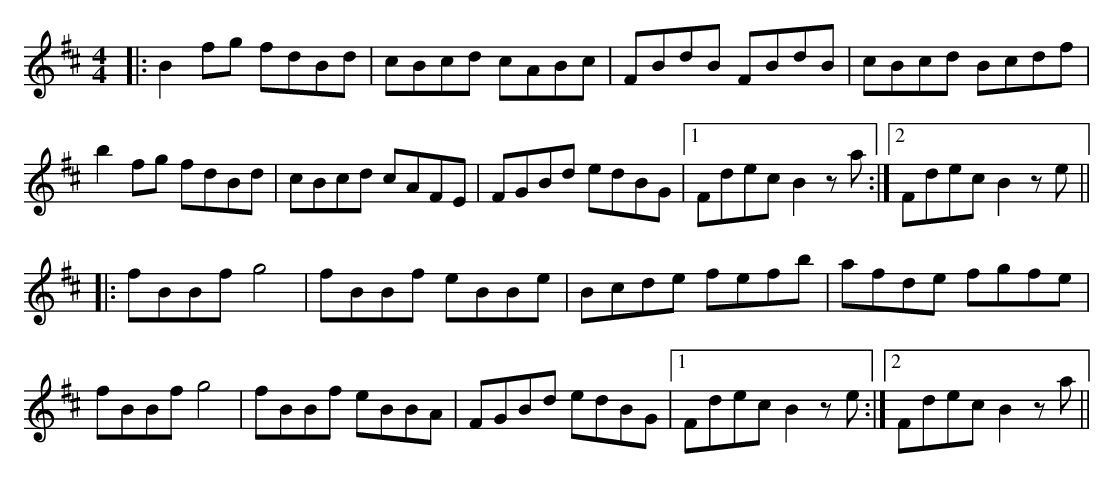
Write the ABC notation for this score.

X:1
M:4/4
K:Bmin
|:B2 fg fdBd|cBcd cABc|FBdB FBdB|cBcd Bcdf|
b2 fg fdBd|cBcd cAFE|FGBd edBG|1 Fdec B2 za:|2 Fdec B2 ze||
|:fBBf g4|fBBf eBBe|Bcde fefb|afde fgfe|
fBBf g4|fBBf eBBA|FGBd edBG|1 Fdec B2 ze:|2 Fdec B2 za||
